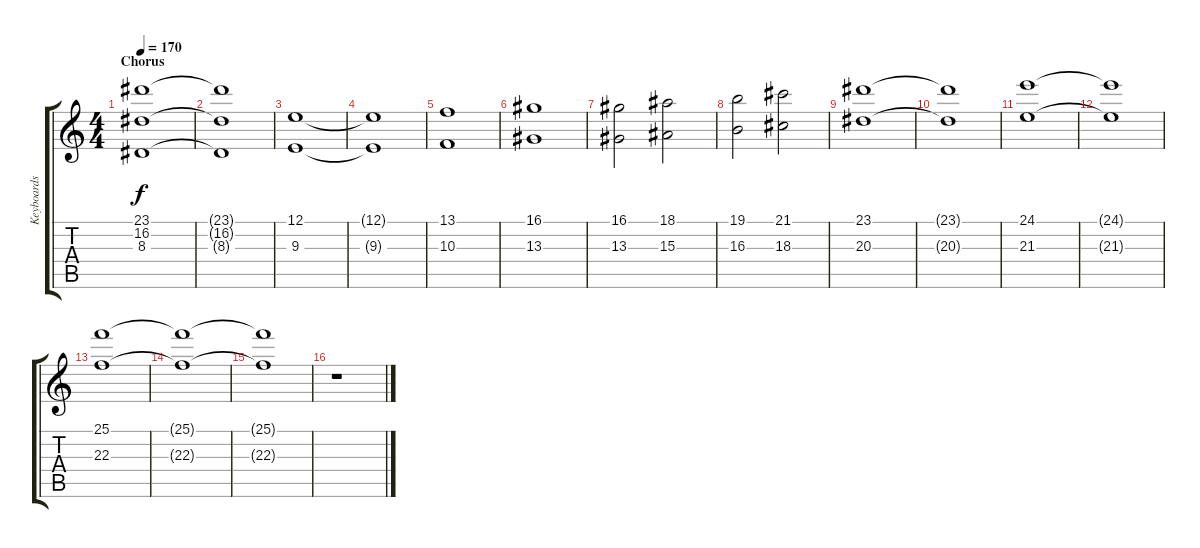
\track ("Keyboards" "Keyboards") {instrument stringensemble1}
\staff {score tabs}
\tuning (E4 B3 G3 D3 A2 E2) {hide}
\ts (4 4)
\section ("" "Chorus")
\tempo 170
\clef g2
\ks c
(23.1 16.2 8.3).1{dy f volume 0} |
(23.1{t} 16.2{t} 8.3{t}).1 |
(12.1 9.3).1{volume 10 instrument stringensemble1} |
(12.1{t} 9.3{t}).1 |
(13.1 10.3).1 |
(16.1 13.3).1 |
(16.1 13.3).2 (18.1 15.3).2 |
(19.1 16.3).2 (21.1 18.3).2 |
(23.1 20.3).1 |
(23.1{t} 20.3{t}).1 |
(24.1 21.3).1 |
(24.1{t} 21.3{t}).1 |
(25.1 22.3).1 |
(25.1{t} 22.3{t}).1{volume 0} |
(25.1{t} 22.3{t}).1 |
r.1
